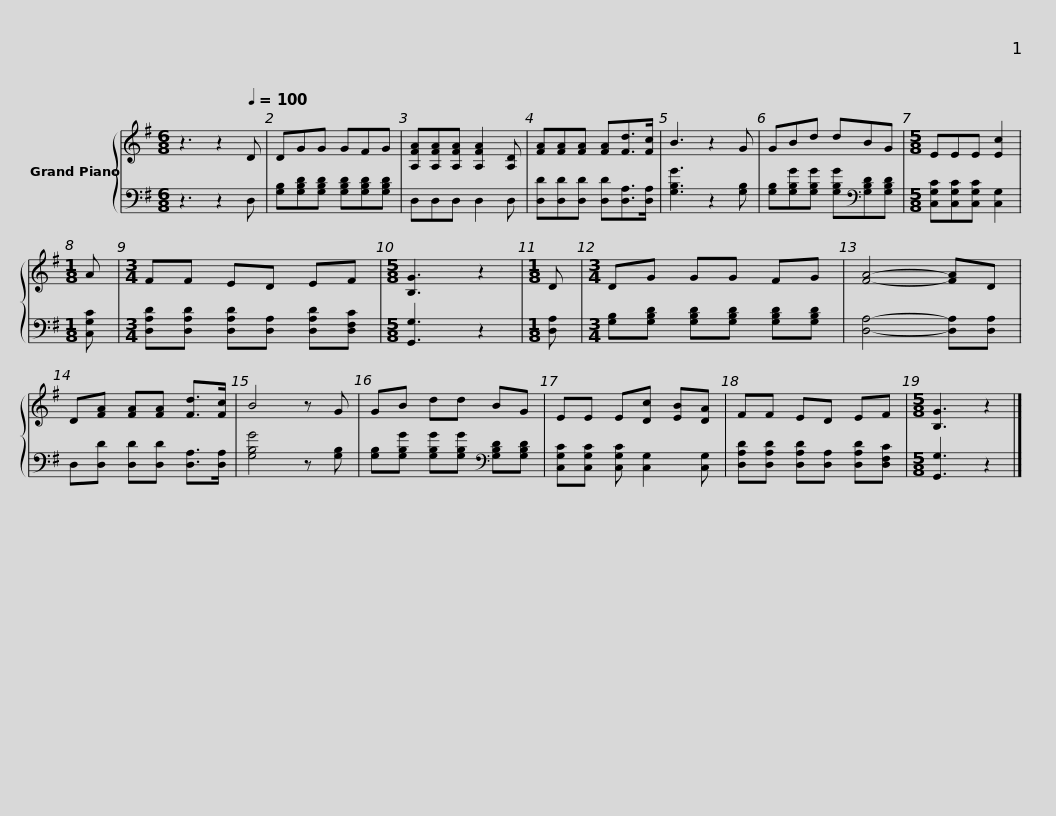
X:1
%%score { 1 | 2 }
L:1/8
M:6/8
I:linebreak $
K:G
V:1 treble
V:2 bass
V:1
 z3 z2[Q:1/4=100] D | DGG GFG | [A,FA][A,FA][A,FA] [A,FA]2 [A,D] | [FA][FA][FA] [FA][Fd]>[Fc] | B3 z2 G | %5
 GBd dBG |$[M:5/8] EEE [Ec]2 |[M:1/8] A |[M:3/4] FF ED EF |[M:5/8] [B,G]3 z2 | %10
[M:1/8] D |[M:3/4] DG GG FG | [FA]4- [FA]D | D[FA] [FA][FA] [Fd]>[Fc] |$ B4 z G | %15
 GB dd BG | EE E[Dc] [EB][DA] | FF ED EF |[M:5/8] [B,G]3 z2 |] %19
V:2
 z3 z2 D, | [G,B,][G,B,D][G,B,D] [G,B,D][G,B,D][G,B,D] | D,D,D, D,2 D, | [D,D][D,D][D,D] [D,D][D,A,]>[D,A,] | [G,B,G]3 z2 [G,B,] | %5
 [G,B,][G,B,G][G,B,G] [G,B,G][K:bass][G,B,D][G,B,D] |$[M:5/8] [C,G,C][C,G,C][C,G,C] [C,G,]2 |[M:1/8] [C,G,C] |[M:3/4] [D,A,D][D,A,D] [D,A,D][D,A,] [D,A,D][D,F,C] |[M:5/8] [G,,G,]3 z2 | %10
[M:1/8] [D,A,] |[M:3/4] [G,B,][G,B,D] [G,B,D][G,B,D] [G,B,D][G,B,D] | [D,A,]4- [D,A,][D,A,] | D,[D,D] [D,D][D,D] [D,A,]>[D,A,] |$ [G,B,G]4 z [G,B,] | %15
 [G,B,][G,B,G] [G,B,G][G,B,G][K:bass] [G,B,D][G,B,D] | [C,G,C][C,G,C] [C,G,C] [C,G,]2 [C,G,] | [D,A,D][D,A,D] [D,A,D][D,A,] [D,A,D][D,F,C] |[M:5/8] [G,,G,]3 z2 |] %19
